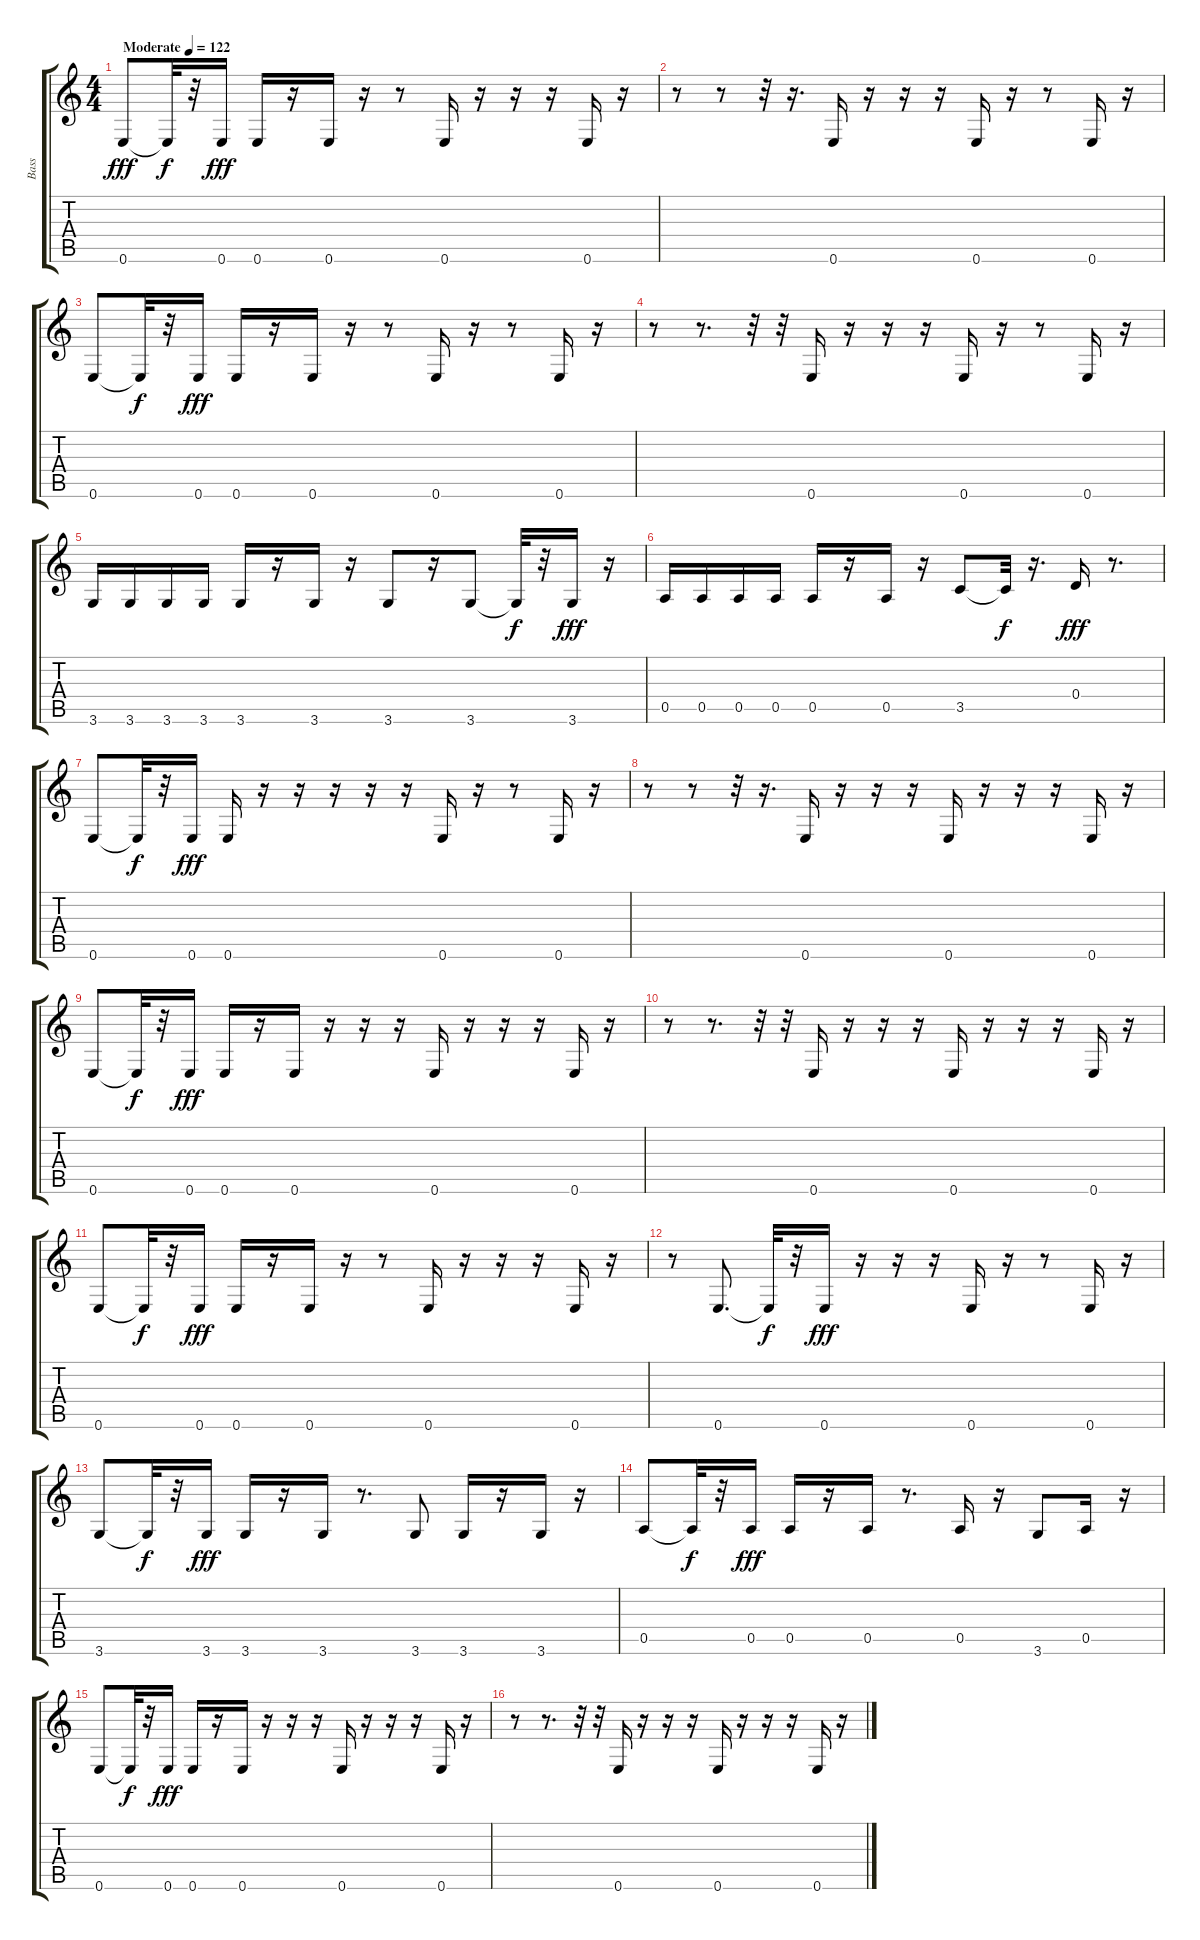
\track ("Bass" "Bass") {instrument synthbass2}
\staff {score tabs}
\tuning (E4 B3 G3 D3 A2 E2) {hide}
\ts (4 4)
\tempo (122 "Moderate")
\clef g2
\ks c
0.6.8{dy fff instrument synthbass2} 0.6{t}.32{dy f} r.32 0.6.16{dy fff} 0.6.16 r.16 0.6.16 r.16 r.8 0.6.16 r.16 r.16 r.16 0.6.16 r.16 |
r.8 r.8 r.32 r.16{d} 0.6.16 r.16 r.16 r.16 0.6.16 r.16 r.8 0.6.16 r.16 |
0.6.8 0.6{t}.32{dy f} r.32 0.6.16{dy fff} 0.6.16 r.16 0.6.16 r.16 r.8 0.6.16 r.16 r.8 0.6.16 r.16 |
r.8 r.8{d} r.32 r.32 0.6.16 r.16 r.16 r.16 0.6.16 r.16 r.8 0.6.16 r.16 |
3.6.16 3.6.16 3.6.16 3.6.16 3.6.16 r.16 3.6.16 r.16 3.6.8 r.16 3.6.8 3.6{t}.32{dy f} r.32 3.6.16{dy fff} r.16 |
0.5.16 0.5.16 0.5.16 0.5.16 0.5.16 r.16 0.5.16 r.16 3.5.8 3.5{t}.32{dy f} r.16{d} 0.4.16{dy fff} r.8{d} |
0.6.8 0.6{t}.32{dy f} r.32 0.6.16{dy fff} 0.6.16 r.16 r.16 r.16 r.16 r.16 0.6.16 r.16 r.8 0.6.16 r.16 |
r.8 r.8 r.32 r.16{d} 0.6.16 r.16 r.16 r.16 0.6.16 r.16 r.16 r.16 0.6.16 r.16 |
0.6.8 0.6{t}.32{dy f} r.32 0.6.16{dy fff} 0.6.16 r.16 0.6.16 r.16 r.16 r.16 0.6.16 r.16 r.16 r.16 0.6.16 r.16 |
r.8 r.8{d} r.32 r.32 0.6.16 r.16 r.16 r.16 0.6.16 r.16 r.16 r.16 0.6.16 r.16 |
0.6.8 0.6{t}.32{dy f} r.32 0.6.16{dy fff} 0.6.16 r.16 0.6.16 r.16 r.8 0.6.16 r.16 r.16 r.16 0.6.16 r.16 |
r.8 0.6.8{d} 0.6{t}.32{dy f} r.32 0.6.16{dy fff} r.16 r.16 r.16 0.6.16 r.16 r.8 0.6.16 r.16 |
3.6.8 3.6{t}.32{dy f} r.32 3.6.16{dy fff} 3.6.16 r.16 3.6.16 r.8{d} 3.6.8 3.6.16 r.16 3.6.16 r.16 |
0.5.8 0.5{t}.32{dy f} r.32 0.5.16{dy fff} 0.5.16 r.16 0.5.16 r.8{d} 0.5.16 r.16 3.6.8 0.5.16 r.16 |
0.6.8 0.6{t}.32{dy f} r.32 0.6.16{dy fff} 0.6.16 r.16 0.6.16 r.16 r.16 r.16 0.6.16 r.16 r.16 r.16 0.6.16 r.16 |
r.8 r.8{d} r.32 r.32 0.6.16 r.16 r.16 r.16 0.6.16 r.16 r.16 r.16 0.6.16 r.16
